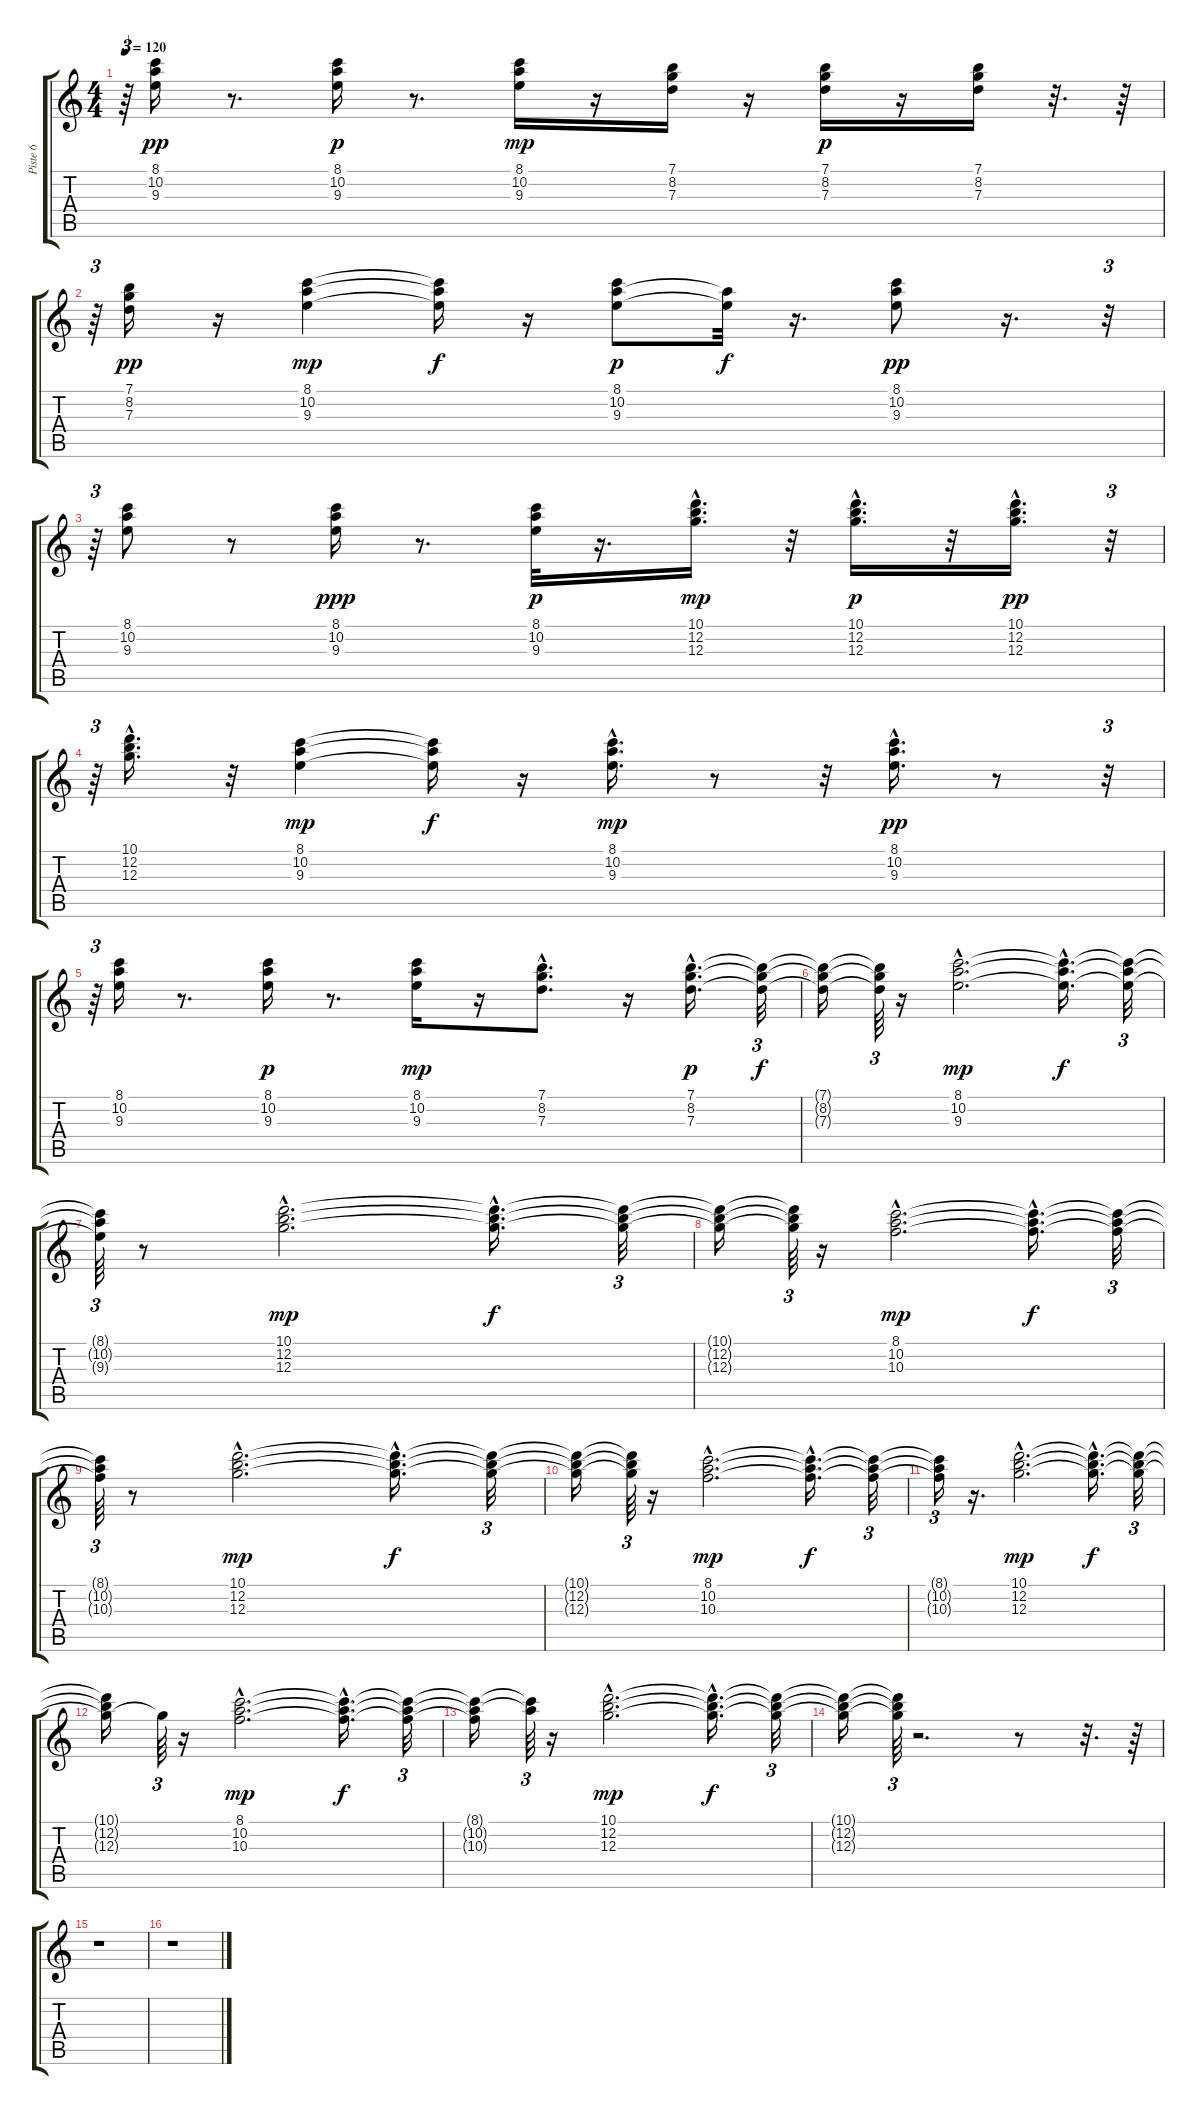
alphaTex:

\track ("Piste 6" "Piste 6") {instrument electricbassfinger}
\staff {score tabs}
\tuning (E4 B3 G3 D3 A2 E2) {hide}
\ts (4 4)
\tempo 120
\clef g2
\ks c
r.64{tu (3 2) dy pp} (8.1 10.2 9.3).16 r.8{d} (8.1 10.2 9.3).16{dy p} r.8{d} (8.1 10.2 9.3).16{dy mp} r.16 (7.1 8.2 7.3).16 r.16 (7.1 8.2 7.3).16{dy p} r.16 (7.1 8.2 7.3).16 r.32{d} r.64 |
r.64{tu (3 2)} (7.1 8.2 7.3).16{dy pp} r.16 (8.1 10.2 9.3).4{dy mp} (8.1{t} 10.2{t} 9.3{t}).16{dy f} r.16 (8.1 10.2 9.3).8{dy p} (10.2{t} 9.3{t}).32{dy f} r.16{d} (8.1 10.2 9.3).8{dy pp} r.16{d} r.32{tu (3 2)} |
r.64{tu (3 2)} (8.1 10.2 9.3).8 r.8 (8.1 10.2 9.3).16{dy ppp} r.8{d} (8.1 10.2 9.3).32{dy p} r.16{d} (10.1{hac} 12.2{hac} 12.3{hac}).16{d dy mp} r.32 (10.1{hac} 12.2{hac} 12.3{hac}).16{d dy p} r.32 (10.1{hac} 12.2{hac} 12.3{hac}).16{d dy pp} r.32{tu (3 2)} |
r.64{tu (3 2)} (10.1{hac} 12.2{hac} 12.3{hac}).16{d} r.32 (8.1 10.2 9.3).4{dy mp} (8.1{t} 10.2{t} 9.3{t}).16{dy f} r.16 (8.1{hac} 10.2{hac} 9.3{hac}).16{d dy mp} r.8 r.32 (8.1{hac} 10.2{hac} 9.3{hac}).16{d dy pp} r.8 r.32{tu (3 2)} |
r.64{tu (3 2)} (8.1 10.2 9.3).16 r.8{d} (8.1 10.2 9.3).16{dy p} r.8{d} (8.1 10.2 9.3).16{dy mp} r.16 (7.1{hac} 8.2{hac} 7.3{hac}).8{d} r.16 (7.1{hac} 8.2{hac} 7.3{hac}).16{d dy p} (7.1{t} 8.2{t} 7.3{t}).32{tu (3 2) dy f} |
(7.1{t} 8.2{t} 7.3{t}).16 (7.1{t} 8.2{t} 7.3{t}).64{tu (3 2)} r.16 (8.1{hac} 10.2{hac} 9.3{hac}).2{d dy mp} (8.1{hac t} 10.2{hac t} 9.3{hac t}).16{d dy f} (8.1{t} 10.2{t} 9.3{t}).32{tu (3 2)} |
(8.1{t} 10.2{t} 9.3{t}).64{tu (3 2)} r.8 (10.1{hac} 12.2{hac} 12.3{hac}).2{d dy mp} (10.1{hac t} 12.2{hac t} 12.3{hac t}).16{d dy f} (10.1{t} 12.2{t} 12.3{t}).32{tu (3 2)} |
(10.1{t} 12.2{t} 12.3{t}).16 (10.1{t} 12.2{t} 12.3{t}).64{tu (3 2)} r.16 (8.1{hac} 10.2{hac} 10.3{hac}).2{d dy mp} (8.1{hac t} 10.2{hac t} 10.3{hac t}).16{d dy f} (8.1{t} 10.2{t} 10.3{t}).32{tu (3 2)} |
(8.1{t} 10.2{t} 10.3{t}).64{tu (3 2)} r.8 (10.1{hac} 12.2{hac} 12.3{hac}).2{d dy mp} (10.1{hac t} 12.2{hac t} 12.3{hac t}).16{d dy f} (10.1{t} 12.2{t} 12.3{t}).32{tu (3 2)} |
(10.1{t} 12.2{t} 12.3{t}).16 (10.1{t} 12.2{t} 12.3{t}).64{tu (3 2)} r.16 (8.1{hac} 10.2{hac} 10.3{hac}).2{d dy mp} (8.1{hac t} 10.2{hac t} 10.3{hac t}).16{d dy f} (8.1{t} 10.2{t} 10.3{t}).32{tu (3 2)} |
(8.1{t} 10.2{t} 10.3{t}).16{tu (3 2)} r.16{d} (10.1{hac} 12.2{hac} 12.3{hac}).2{d dy mp} (10.1{hac t} 12.2{hac t} 12.3{hac t}).16{d dy f} (10.1{t} 12.2{t} 12.3{t}).32{tu (3 2)} |
(10.1{t} 12.2{t} 12.3{t}).16 12.3{t}.64{tu (3 2)} r.16 (8.1{hac} 10.2{hac} 10.3{hac}).2{d dy mp} (8.1{hac t} 10.2{hac t} 10.3{hac t}).16{d dy f} (8.1{t} 10.2{t} 10.3{t}).32{tu (3 2)} |
(8.1{t} 10.2{t} 10.3{t}).16 (8.1{t} 10.2{t}).64{tu (3 2)} r.16 (10.1{hac} 12.2{hac} 12.3{hac}).2{d dy mp} (10.1{hac t} 12.2{hac t} 12.3{hac t}).16{d dy f} (10.1{t} 12.2{t} 12.3{t}).32{tu (3 2)} |
(10.1{t} 12.2{t} 12.3{t}).16 (10.1{t} 12.2{t} 12.3{t}).64{tu (3 2)} r.2{d} r.8 r.32{d} r.64 |
r.1 |
r.1
